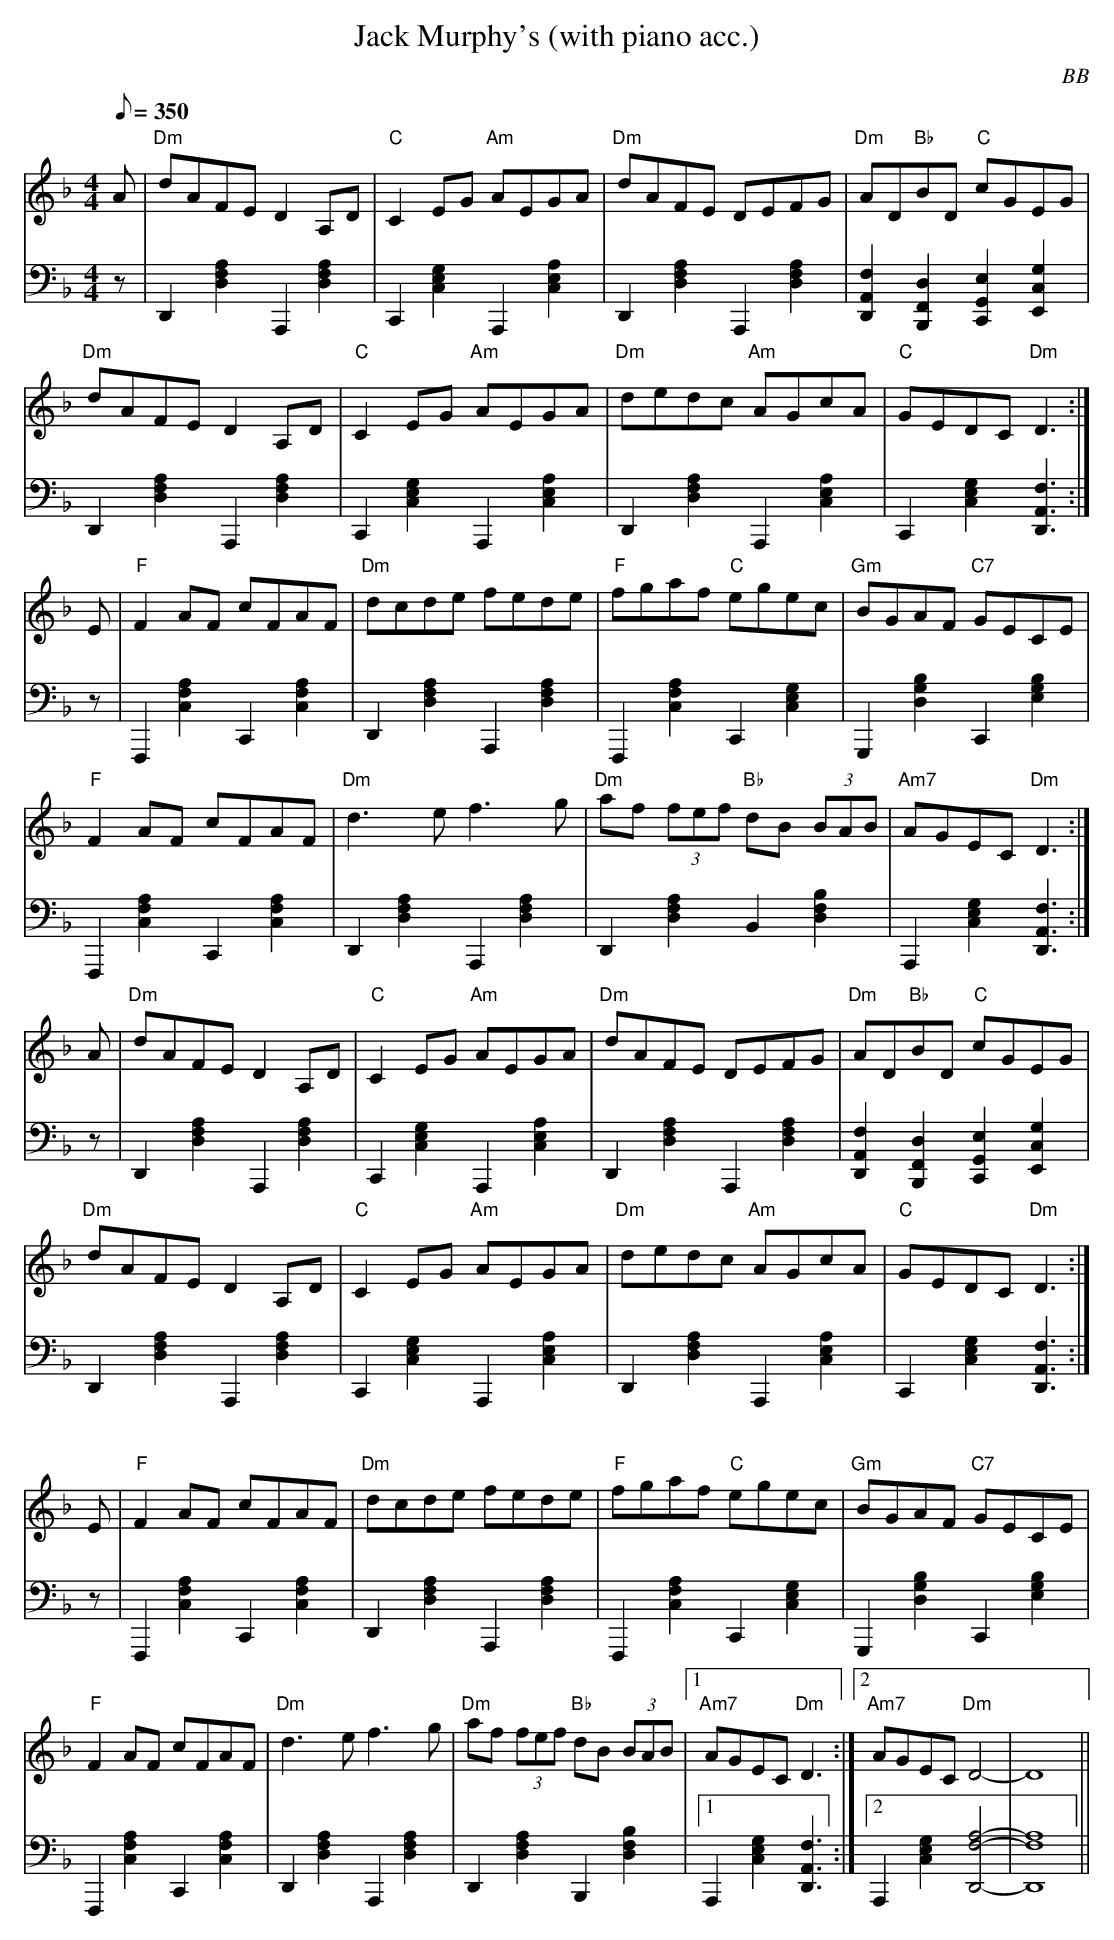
X:1
T: Jack Murphy's (with piano acc.)
C: BB
Q: 1/8=350
M: 4/4
L: 1/8
V: 1 program 1 110 %fiddle
V: 2 volume=70 clef=bass m=D program 1 01
K: Dm
[V:1] A | "Dm"dAFE D2 A,D | "C"C2EG "Am"AEGA | "Dm"dAFE DEFG | "Dm"AD"Bb"BD "C"cGEG |
[V:2] z|D,2[D2A2F2]A,,2[D2F2A2]|C,2[C2G2E2]A,,2[A2E2C2]|\
D,2[D2A2F2]A,,2[D2F2A2]|[D,2A,2F2][B,,2F,2D2][C,2G,2E2][C2G2E,2]|
[V:1] "Dm"dAFE D2 A,D | "C"C2EG "Am"AEGA | "Dm"dedc "Am"AGcA | "C"GEDC "Dm"D3 :|
[V:2] D,2[D2A2F2]A,,2[D2F2A2]|C,2[C2G2E2]A,,2[A2E2C2]|D,2[D2A2F2]A,,2[A2E2C2]|\
C,2[C2G2E2][A,3F3D,3]:|
[V:1] E | "F"F2 AF cFAF | "Dm"dcde fede | "F"fgaf "C"egec | "Gm"BGAF "C7"GECE |
[V:2] z |F,,2[F2C2A2]C,2[F2C2A2]|D,2[D2A2F2]A,,2[D2F2A2]|F,,2[F2C2A2]C,2[C2G2E2]|\
G,,2[G2D2B2]C,2[B2G2E2]|
[V:1] "F"F2 AF cFAF | "Dm"d3 e f3 g | "Dm"af (3fef "Bb"dB (3BAB | "Am7"AGEC "Dm"D3 :|
[V:2] F,,2[F2C2A2]C,2[F2C2A2]|D,2[D2A2F2]A,,2[D2F2A2]|D,2[D2A2F2]B,2[B2D2F2]|\
A,,2[G2E2C2][A,3F3D,3]:|
[V:1] A | "Dm"dAFE D2 A,D | "C"C2EG "Am"AEGA | "Dm"dAFE DEFG | "Dm"AD"Bb"BD "C"cGEG |
[V:2] z|D,2[D2A2F2]A,,2[D2F2A2]|C,2[C2G2E2]A,,2[A2E2C2]|\
D,2[D2A2F2]A,,2[D2F2A2]|[D,2A,2F2][B,,2F,2D2][C,2G,2E2][C2G2E,2]|
[V:1] "Dm"dAFE D2 A,D | "C"C2EG "Am"AEGA | "Dm"dedc "Am"AGcA | "C"GEDC "Dm"D3 :|
[V:2] D,2[D2A2F2]A,,2[D2F2A2]|C,2[C2G2E2]A,,2[A2E2C2]|D,2[D2A2F2]A,,2[A2E2C2]|\
C,2[C2G2E2][A,3F3D,3]:|
[V:1] E | "F"F2 AF cFAF | "Dm"dcde fede | "F"fgaf "C"egec | "Gm"BGAF "C7"GECE |
[V:2] z |F,,2[F2C2A2]C,2[F2C2A2]|D,2[D2A2F2]A,,2[D2F2A2]|F,,2[F2C2A2]C,2[C2G2E2]|\
G,,2[G2D2B2]C,2[B2G2E2]|
[V:1] "F"F2 AF cFAF | "Dm"d3 e f3 g | "Dm"af (3fef "Bb"dB (3BAB |1 "Am7"AGEC "Dm"D3 :|2\
"Am7"AGEC "Dm"D4-|D8||
[V:2] F,,2[F2C2A2]C,2[F2C2A2]|D,2[D2A2F2]A,,2[D2F2A2]|D,2[D2A2F2]B,,2[B2D2F2]|1\
A,,2[G2E2C2][A,3F3D,3]:|2 A,,2[G2E2C2][A4-F4-D,4-]|[A8F8D,8]||
